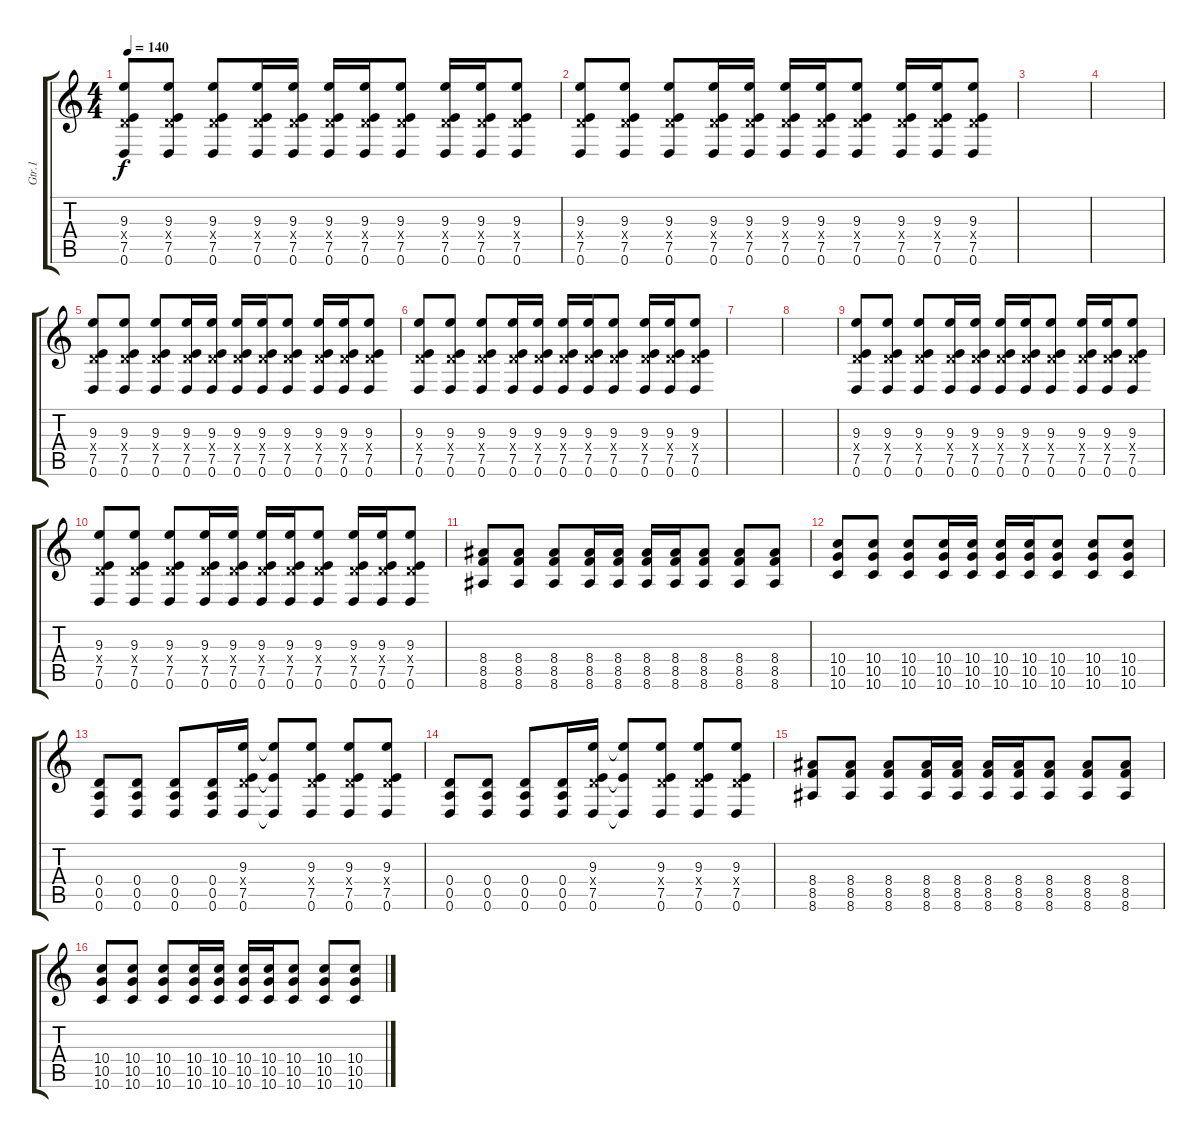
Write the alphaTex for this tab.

\track ("Gtr.1" "Gtr.1") {instrument distortionguitar}
\staff {score tabs}
\tuning (E4 B3 G3 D3 A2 D2) {hide}
\ts (4 4)
\tempo 140
\clef g2
\ks c
(9.3 0.4{x} 7.5 0.6).8{dy f} (9.3 0.4{x} 7.5 0.6).8 (9.3 0.4{x} 7.5 0.6).8 (9.3 0.4{x} 7.5 0.6).16 (9.3 0.4{x} 7.5 0.6).16 (9.3 0.4{x} 7.5 0.6).16 (9.3 0.4{x} 7.5 0.6).16 (9.3 0.4{x} 7.5 0.6).8 (9.3 0.4{x} 7.5 0.6).16 (9.3 0.4{x} 7.5 0.6).16 (9.3 0.4{x} 7.5 0.6).8 |
(9.3 0.4{x} 7.5 0.6).8 (9.3 0.4{x} 7.5 0.6).8 (9.3 0.4{x} 7.5 0.6).8 (9.3 0.4{x} 7.5 0.6).16 (9.3 0.4{x} 7.5 0.6).16 (9.3 0.4{x} 7.5 0.6).16 (9.3 0.4{x} 7.5 0.6).16 (9.3 0.4{x} 7.5 0.6).8 (9.3 0.4{x} 7.5 0.6).16 (9.3 0.4{x} 7.5 0.6).16 (9.3 0.4{x} 7.5 0.6).8 |
|
|
(9.3 0.4{x} 7.5 0.6).8 (9.3 0.4{x} 7.5 0.6).8 (9.3 0.4{x} 7.5 0.6).8 (9.3 0.4{x} 7.5 0.6).16 (9.3 0.4{x} 7.5 0.6).16 (9.3 0.4{x} 7.5 0.6).16 (9.3 0.4{x} 7.5 0.6).16 (9.3 0.4{x} 7.5 0.6).8 (9.3 0.4{x} 7.5 0.6).16 (9.3 0.4{x} 7.5 0.6).16 (9.3 0.4{x} 7.5 0.6).8 |
(9.3 0.4{x} 7.5 0.6).8 (9.3 0.4{x} 7.5 0.6).8 (9.3 0.4{x} 7.5 0.6).8 (9.3 0.4{x} 7.5 0.6).16 (9.3 0.4{x} 7.5 0.6).16 (9.3 0.4{x} 7.5 0.6).16 (9.3 0.4{x} 7.5 0.6).16 (9.3 0.4{x} 7.5 0.6).8 (9.3 0.4{x} 7.5 0.6).16 (9.3 0.4{x} 7.5 0.6).16 (9.3 0.4{x} 7.5 0.6).8 |
|
|
(9.3 0.4{x} 7.5 0.6).8 (9.3 0.4{x} 7.5 0.6).8 (9.3 0.4{x} 7.5 0.6).8 (9.3 0.4{x} 7.5 0.6).16 (9.3 0.4{x} 7.5 0.6).16 (9.3 0.4{x} 7.5 0.6).16 (9.3 0.4{x} 7.5 0.6).16 (9.3 0.4{x} 7.5 0.6).8 (9.3 0.4{x} 7.5 0.6).16 (9.3 0.4{x} 7.5 0.6).16 (9.3 0.4{x} 7.5 0.6).8 |
(9.3 0.4{x} 7.5 0.6).8 (9.3 0.4{x} 7.5 0.6).8 (9.3 0.4{x} 7.5 0.6).8 (9.3 0.4{x} 7.5 0.6).16 (9.3 0.4{x} 7.5 0.6).16 (9.3 0.4{x} 7.5 0.6).16 (9.3 0.4{x} 7.5 0.6).16 (9.3 0.4{x} 7.5 0.6).8 (9.3 0.4{x} 7.5 0.6).16 (9.3 0.4{x} 7.5 0.6).16 (9.3 0.4{x} 7.5 0.6).8 |
(8.4 8.5 8.6).8 (8.4 8.5 8.6).8 (8.4 8.5 8.6).8 (8.4 8.5 8.6).16 (8.4 8.5 8.6).16 (8.4 8.5 8.6).16 (8.4 8.5 8.6).16 (8.4 8.5 8.6).8 (8.4 8.5 8.6).8 (8.4 8.5 8.6).8 |
(10.4 10.5 10.6).8 (10.4 10.5 10.6).8 (10.4 10.5 10.6).8 (10.4 10.5 10.6).16 (10.4 10.5 10.6).16 (10.4 10.5 10.6).16 (10.4 10.5 10.6).16 (10.4 10.5 10.6).8 (10.4 10.5 10.6).8 (10.4 10.5 10.6).8 |
(0.4 0.5 0.6).8 (0.4 0.5 0.6).8 (0.4 0.5 0.6).8 (0.4 0.5 0.6).16 (9.3 0.4{x} 7.5 0.6).16 (9.3{t} 7.5{t} 0.6{t}).8 (9.3 0.4{x} 7.5 0.6).8 (9.3 0.4{x} 7.5 0.6).8 (9.3 0.4{x} 7.5 0.6).8 |
(0.4 0.5 0.6).8 (0.4 0.5 0.6).8 (0.4 0.5 0.6).8 (0.4 0.5 0.6).16 (9.3 0.4{x} 7.5 0.6).16 (9.3{t} 7.5{t} 0.6{t}).8 (9.3 0.4{x} 7.5 0.6).8 (9.3 0.4{x} 7.5 0.6).8 (9.3 0.4{x} 7.5 0.6).8 |
(8.4 8.5 8.6).8 (8.4 8.5 8.6).8 (8.4 8.5 8.6).8 (8.4 8.5 8.6).16 (8.4 8.5 8.6).16 (8.4 8.5 8.6).16 (8.4 8.5 8.6).16 (8.4 8.5 8.6).8 (8.4 8.5 8.6).8 (8.4 8.5 8.6).8 |
(10.4 10.5 10.6).8 (10.4 10.5 10.6).8 (10.4 10.5 10.6).8 (10.4 10.5 10.6).16 (10.4 10.5 10.6).16 (10.4 10.5 10.6).16 (10.4 10.5 10.6).16 (10.4 10.5 10.6).8 (10.4 10.5 10.6).8 (10.4 10.5 10.6).8
